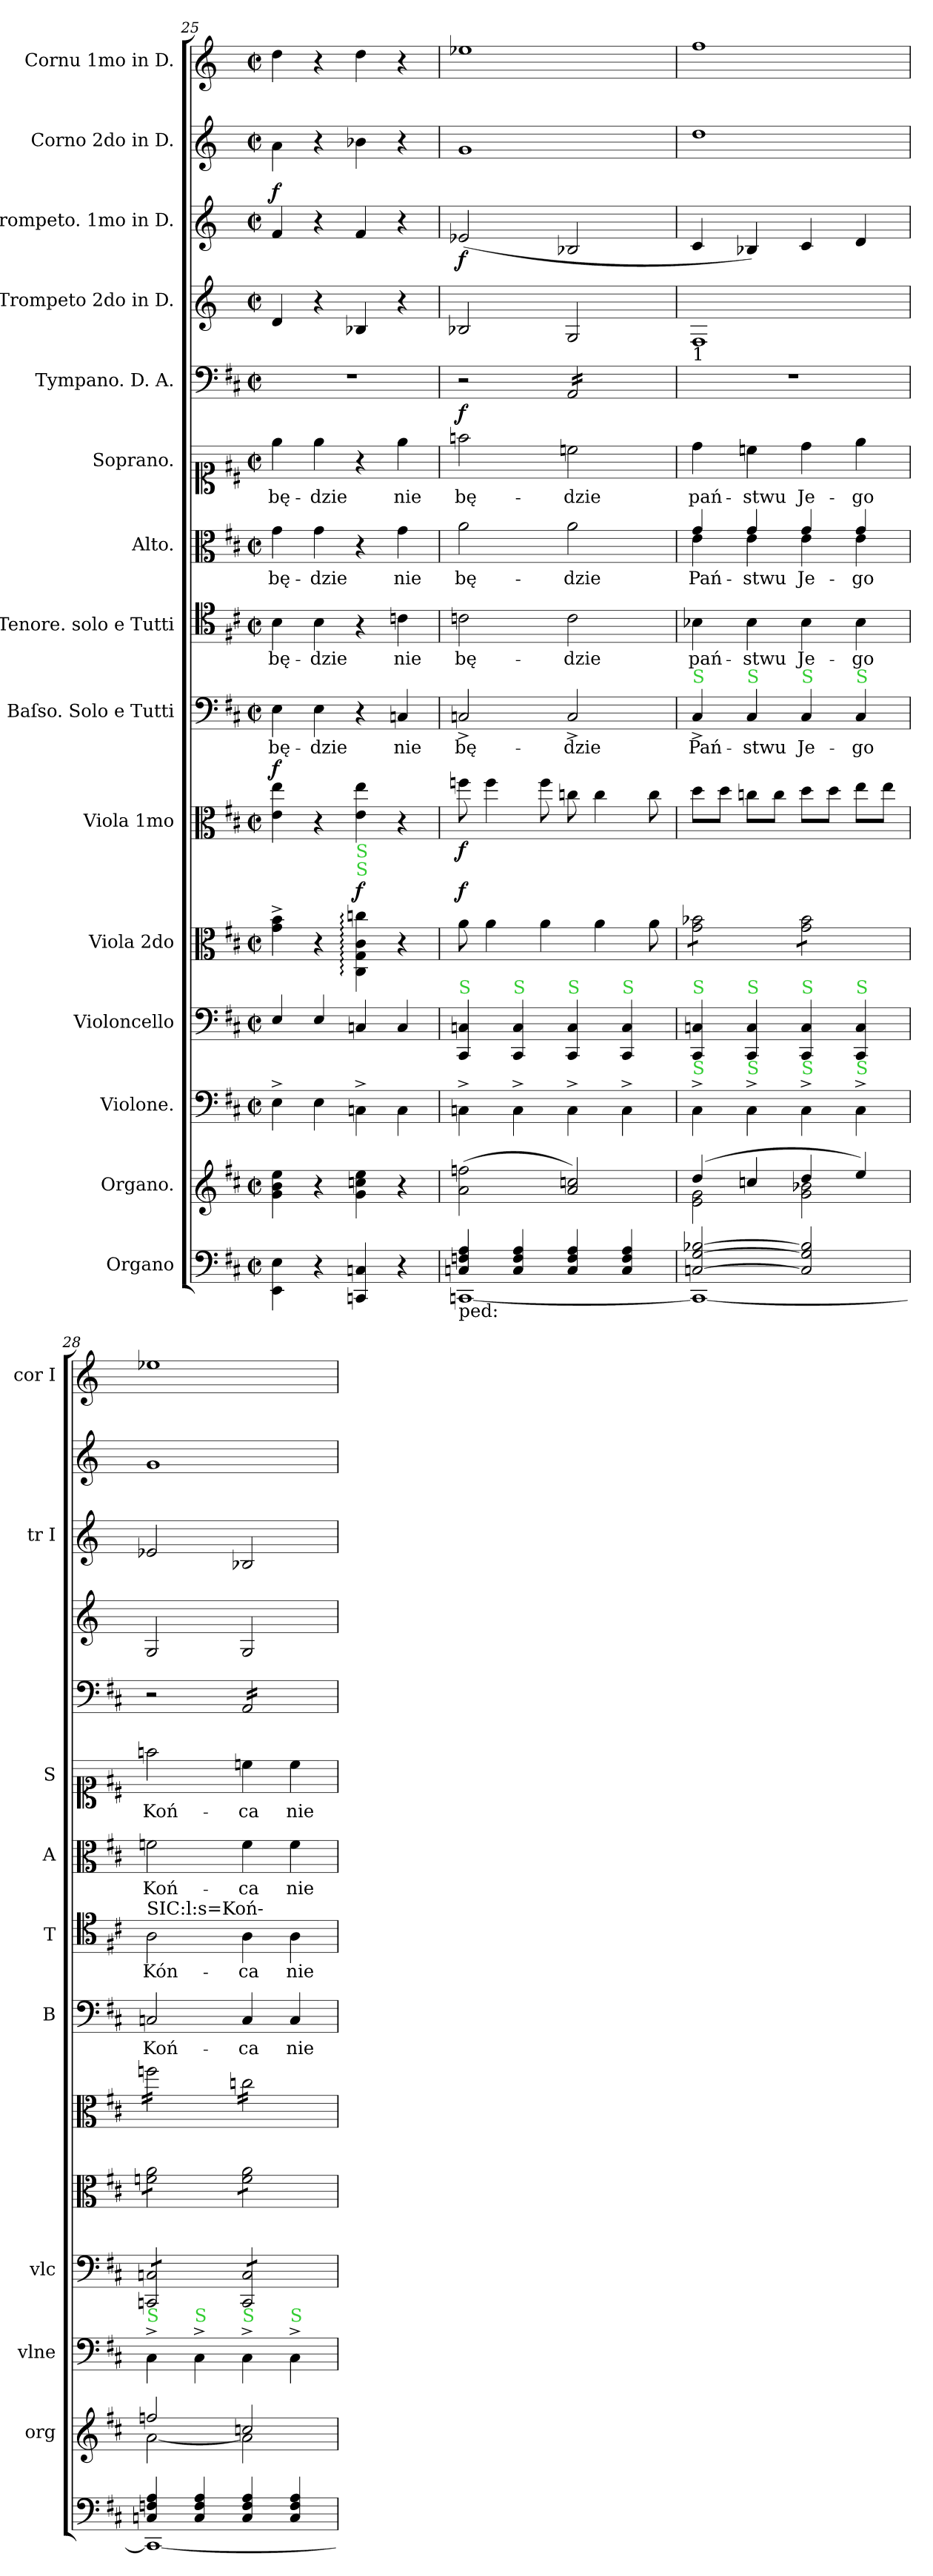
**kern	**kern	**kern	**kern	**kern	**dynam	**kern	**dynam	**kern	**text	**kern	**text	**kern	**text	**kern	**text	**dynam	**kern	**kern	**kern	**dynam	**kern	**kern
*part15	*part14	*part13	*part12	*part11	*part11	*part10	*part10	*part9	*part9	*part8	*part8	*part7	*part7	*part6	*part6	*part6	*part5	*part4	*part3	*part3	*part2	*part1
*staff15	*staff14	*staff13	*staff12	*staff11	*staff11	*staff10	*staff10	*staff9	*staff9	*staff8	*staff8	*staff7	*staff7	*staff6	*staff6	*staff6	*staff5	*staff4	*staff3	*staff3	*staff2	*staff1
*I"Organo	*I"Organo.	*I"Violone.	*I"Violoncello	*I"Viola 2do	*	*I"Viola 1mo	*	*I"Baſso. Solo e Tutti	*	*I"Tenore. solo e Tutti	*	*I"Alto.	*	*I"Soprano.	*	*	*I"Tympano. D. A.	*I"Trompeto 2do in D.	*I"Trompeto. 1mo in D.	*	*I"Corno 2do in D.	*I"Cornu 1mo in D.
*	*I'org	*I'vlne	*I'vlc	*	*	*	*	*I'B	*	*I'T	*	*I'A	*	*I'S	*	*	*	*	*I'tr I	*	*	*I'cor I
*clefF4	*clefG2	*clefF4	*clefF4	*clefC3	*	*clefC3	*	*clefF4	*	*clefC4	*	*clefC3	*	*clefC1	*	*	*clefF4	*clefG2	*clefG2	*	*clefG2	*clefG2
*	*	*	*	*	*	*	*	*	*	*	*	*	*	*	*	*	*	*ITrd-1c-2	*ITrd-1c-2	*	*ITrd6c10	*ITrd6c10
*k[f#c#]	*k[f#c#]	*k[f#c#]	*k[f#c#]	*k[f#c#]	*	*k[f#c#]	*	*k[f#c#]	*	*k[f#c#]	*	*k[f#c#]	*	*k[f#c#]	*	*	*k[f#c#]	*k[f#c#]	*k[f#c#]	*	*k[f#c#]	*k[f#c#]
*M4/4	*M4/4	*M4/4	*M4/4	*M4/4	*	*M4/4	*	*M4/4	*	*M4/4	*	*M4/4	*	*M4/4	*	*	*M4/4	*M4/4	*M4/4	*	*M4/4	*M4/4
*met(c|)	*met(c|)	*met(c|)	*met(c|)	*met(c|)	*	*met(c|)	*	*met(c|)	*	*met(c|)	*	*met(c|)	*	*met(c|)	*	*	*met(c|)	*met(c|)	*met(c|)	*	*met(c|)	*met(c|)
=25	=25	=25	=25	=25	=25	=25	=25	=25	=25	=25	=25	=25	=25	=25	=25	=25	=25	=25	=25	=25	=25	=25
!	!	!	!	!	!	!	!LO:DY:a	!	!	!	!	!	!	!	!	!	!	!	!	!LO:DY:a	!	!
4EE\ 4E\	4g\ 4b\ 4ee\	4E^\	4E/	4g^\ 4b^\	.	4e\ 4ee\	f	4E\	bę-	4B\	bę-	4g\	bę-	4ee\	bę-	.	1r	4e/	4g/	f	4B\	4e\
4r	4r	4E\	4E/	4r	.	4r	.	4E\	-dzie	4B\	-dzie	4g\	-dzie	4ee\	-dzie	.	.	4r	4r	.	4r	4r
!	!	!	!	!LO:TX:a:color=limegreen:t=S	!	!	!	!	!	!	!	!	!	!	!	!	!	!	!	!	!	!
!	!	!	!	!LO:TX:a:color=limegreen:t=S	!	!	!	!	!	!	!	!	!	!	!	!	!	!	!	!	!	!
!	!	!	!	!	!LO:DY:a	!	!	!	!	!	!	!	!	!	!	!	!	!	!	!	!	!
4CCn/ 4Cn/	4g\ 4ccn\ 4ee\	4Cn^\	4Cn/	4C#:\ 4G:\ 4c#:\ 4ccn:\	f	4e\ 4ee\	.	4r	.	4r	.	4r	.	4r	.	.	.	4cn/	4g/	.	4cn\	4e\
4r	4r	4C\	4C/	4r	.	4r	.	4Cn/	nie	4cn\	nie	4g\	nie	4ee\	nie	.	.	4r	4r	.	4r	4r
=26	=26	=26	=26	=26	=26	=26	=26	=26	=26	=26	=26	=26	=26	=26	=26	=26	=26	=26	=26	=26	=26	=26
*^	*	*	*	*	*	*	*	*	*	*	*	*	*	*	*	*	*	*	*	*	*	*
!	!	!	!	!LO:TX:a:color=limegreen:t=S	!	!	!	!	!	!	!	!	!	!	!	!	!	!	!	!	!	!	!
!LO:TX:b:t=ped&colon;	!	!	!	!	!	!	!	!	!	!	!	!	!	!	!	!	!	!	!	!	!	!	!
!	!	!	!	!	!	!LO:DY:a	!	!	!	!	!	!	!	!	!	!	!LO:DY:a	!	!	!	!	!	!
4Cn/ 4Fn/ 4A/	[1CCn	(2a\ 2ffn\	4Cn^\	4CC#/ 4Cn/	8a\	f	8ffn\	f	2Cn^/	bę-	2cn\	bę-	2a\	bę-	2ffn\	bę-	f	2r	2cn/	(2fn/	f	1A	1fn
.	.	.	.	.	4a\	.	4ff\	.	.	.	.	.	.	.	.	.	.	.	.	.	.	.	.
!	!	!	!	!LO:TX:a:color=limegreen:t=S	!	!	!	!	!	!	!	!	!	!	!	!	!	!	!	!	!	!	!
4C/ 4F/ 4A/	.	.	4C^\	4CC#/ 4C/	.	.	.	.	.	.	.	.	.	.	.	.	.	.	.	.	.	.	.
.	.	.	.	.	4a\	.	8ff\	.	.	.	.	.	.	.	.	.	.	.	.	.	.	.	.
!	!	!	!	!LO:TX:a:color=limegreen:t=S	!	!	!	!	!	!	!	!	!	!	!	!	!	!	!	!	!	!	!
*	*	*	*	*	*	*	*	*	*	*	*	*	*	*	*	*	*	*tremolo	*	*	*	*	*
4C/ 4F/ 4A/	.	2a/ 2ccn/)	4C^\	4CC#/ 4C/	.	.	8ccn\	.	2C^/	-dzie	2c\	-dzie	2a\	-dzie	2ccn\	-dzie	.	16AA/LL	2A/	2cn/	.	.	.
.	.	.	.	.	.	.	.	.	.	.	.	.	.	.	.	.	.	16AA/	.	.	.	.	.
.	.	.	.	.	4a\	.	4cc\	.	.	.	.	.	.	.	.	.	.	16AA/	.	.	.	.	.
.	.	.	.	.	.	.	.	.	.	.	.	.	.	.	.	.	.	16AA/	.	.	.	.	.
!	!	!	!	!LO:TX:a:color=limegreen:t=S	!	!	!	!	!	!	!	!	!	!	!	!	!	!	!	!	!	!	!
4C/ 4F/ 4A/	.	.	4C^\	4CC#/ 4C/	.	.	.	.	.	.	.	.	.	.	.	.	.	16AA/	.	.	.	.	.
.	.	.	.	.	.	.	.	.	.	.	.	.	.	.	.	.	.	16AA/	.	.	.	.	.
.	.	.	.	.	8a\	.	8cc\	.	.	.	.	.	.	.	.	.	.	16AA/	.	.	.	.	.
.	.	.	.	.	.	.	.	.	.	.	.	.	.	.	.	.	.	16AA/JJ	.	.	.	.	.
=27	=27	=27	=27	=27	=27	=27	=27	=27	=27	=27	=27	=27	=27	=27	=27	=27	=27	=27	=27	=27	=27	=27	=27
*	*	*^	*	*	*	*	*	*	*	*	*	*	*^	*	*	*	*	*	*	*	*	*	*
!	!	!	!	!	!	!	!	!	!	!	!	!	!	!	!	!	!	!	!	!LO:TX:a:t=1	!	!	!	!	!
!	!	!	!	!	!	!	!	!	!	!LO:TX:a:color=limegreen:t=S	!	!	!	!	!	!	!	!	!	!	!	!	!	!	!
!	!	!	!	!	!LO:TX:a:color=limegreen:t=S	!	!	!	!	!	!	!	!	!	!	!	!	!	!	!	!	!	!	!	!
!	!	!	!	!LO:TX:a:color=limegreen:t=S	!	!	!	!	!	!	!	!	!	!	!	!	!	!	!	!	!	!	!	!	!
*	*	*	*	*	*	*tremolo	*	*	*	*	*	*	*	*	*	*	*	*	*	*	*	*	*	*	*
[2Cn/ [2G/ [2B-X/	1CCn_	(4dd/	2e\ 2g\	4C#^\	4CC#/ 4Cn/	8g\ 8b-X\L	.	8dd\L	.	4C#^/	Pań-	4B-X\	pań-	4g/	4e\	Pań-	4dd\	pań-	.	1r	1G	4d/	.	1e	1g
.	.	.	.	.	.	8g\ 8b-X\	.	8dd\J	.	.	.	.	.	.	.	.	.	.	.	.	.	.	.	.	.
!	!	!	!	!	!	!	!	!	!	!LO:TX:a:color=limegreen:t=S	!	!	!	!	!	!	!	!	!	!	!	!	!	!	!
!	!	!	!	!	!LO:TX:a:color=limegreen:t=S	!	!	!	!	!	!	!	!	!	!	!	!	!	!	!	!	!	!	!	!
!	!	!	!	!LO:TX:a:color=limegreen:t=S	!	!	!	!	!	!	!	!	!	!	!	!	!	!	!	!	!	!	!	!	!
.	.	4ccn/	.	4C#^\	4CC#/ 4C/	8g\ 8b-X\	.	8ccn\L	.	4C#/	-stwu	4B-\	-stwu	4g/	4e\	-stwu	4ccn\	-stwu	.	.	.	4cn/)	.	.	.
.	.	.	.	.	.	8g\ 8b-X\J	.	8cc\J	.	.	.	.	.	.	.	.	.	.	.	.	.	.	.	.	.
!	!	!	!	!	!	!	!	!	!	!LO:TX:a:color=limegreen:t=S	!	!	!	!	!	!	!	!	!	!	!	!	!	!	!
!	!	!	!	!	!LO:TX:a:color=limegreen:t=S	!	!	!	!	!	!	!	!	!	!	!	!	!	!	!	!	!	!	!	!
!	!	!	!	!LO:TX:a:color=limegreen:t=S	!	!	!	!	!	!	!	!	!	!	!	!	!	!	!	!	!	!	!	!	!
2C]/ 2G]/ 2B-]/	.	4dd/	2g\ 2b-X\	4C#^\	4CC#/ 4C/	8g\ 8b-\L	.	8dd\L	.	4C#/	Je-	4B-\	Je-	4g/	4e\	Je-	4dd\	Je-	.	.	.	4d/	.	.	.
.	.	.	.	.	.	8g\ 8b-\	.	8dd\J	.	.	.	.	.	.	.	.	.	.	.	.	.	.	.	.	.
!	!	!	!	!	!	!	!	!	!	!LO:TX:a:color=limegreen:t=S	!	!	!	!	!	!	!	!	!	!	!	!	!	!	!
!	!	!	!	!	!LO:TX:a:color=limegreen:t=S	!	!	!	!	!	!	!	!	!	!	!	!	!	!	!	!	!	!	!	!
!	!	!	!	!LO:TX:a:color=limegreen:t=S	!	!	!	!	!	!	!	!	!	!	!	!	!	!	!	!	!	!	!	!	!
.	.	4ee/)	.	4C#^\	4CC#/ 4C/	8g\ 8b-\	.	8ee\L	.	4C#/	-go	4B-\	-go	4g/	4e\	-go	4ee\	-go	.	.	.	4e/	.	.	.
.	.	.	.	.	.	8g\ 8b-\J	.	8ee\J	.	.	.	.	.	.	.	.	.	.	.	.	.	.	.	.	.
*	*	*	*	*	*	*	*	*	*	*	*	*	*	*v	*v	*	*	*	*	*	*	*	*	*	*
=28	=28	=28	=28	=28	=28	=28	=28	=28	=28	=28	=28	=28	=28	=28	=28	=28	=28	=28	=28	=28	=28	=28	=28	=28
!	!	!	!	!	!	!	!	!	!	!	!	!LO:TX:a:t=SIC&colon;l&colon;s=Koń-	!	!	!	!	!	!	!	!	!	!	!	!
!	!	!	!	!LO:TX:a:color=limegreen:t=S	!	!	!	!	!	!	!	!	!	!	!	!	!	!	!	!	!	!	!	!
*	*	*	*	*	*tremolo	*	*	*	*	*	*	*	*	*	*	*	*	*	*	*	*	*	*	*
*	*	*	*	*	*	*	*	*tremolo	*	*	*	*	*	*	*	*	*	*	*	*	*	*	*	*
4Cn/ 4Fn/ 4A/	1CCn_	2ffn/	[2a\	4C#^\	8CCn/ 8Cn/L	8fn\ 8a\L	.	16ffn\LL	.	2Cn/	Koń-	2A\	Kón-	2fn\	Koń-	2ffn\	Koń-	.	2r	2A/	2fn/	.	1A	1fn
.	.	.	.	.	.	.	.	16ffn\	.	.	.	.	.	.	.	.	.	.	.	.	.	.	.	.
.	.	.	.	.	8CCn/ 8Cn/	8fn\ 8a\	.	16ffn\	.	.	.	.	.	.	.	.	.	.	.	.	.	.	.	.
.	.	.	.	.	.	.	.	16ffn\	.	.	.	.	.	.	.	.	.	.	.	.	.	.	.	.
!	!	!	!	!LO:TX:a:color=limegreen:t=S	!	!	!	!	!	!	!	!	!	!	!	!	!	!	!	!	!	!	!	!
4C/ 4F/ 4A/	.	.	.	4C#^\	8CCn/ 8Cn/	8fn\ 8a\	.	16ffn\	.	.	.	.	.	.	.	.	.	.	.	.	.	.	.	.
.	.	.	.	.	.	.	.	16ffn\	.	.	.	.	.	.	.	.	.	.	.	.	.	.	.	.
.	.	.	.	.	8CCn/ 8Cn/J	8fn\ 8a\J	.	16ffn\	.	.	.	.	.	.	.	.	.	.	.	.	.	.	.	.
.	.	.	.	.	.	.	.	16ffn\JJ	.	.	.	.	.	.	.	.	.	.	.	.	.	.	.	.
!	!	!	!	!LO:TX:a:color=limegreen:t=S	!	!	!	!	!	!	!	!	!	!	!	!	!	!	!	!	!	!	!	!
4C/ 4F/ 4A/	.	2ccn/	2a\]	4C#^\	8CC/ 8C/L	8f\ 8a\L	.	16ccn\LL	.	4C/	-ca	4A\	-ca	4f\	-ca	4ccn\	-ca	.	16AA/LL	2A/	2cn/	.	.	.
.	.	.	.	.	.	.	.	16ccn\	.	.	.	.	.	.	.	.	.	.	16AA/	.	.	.	.	.
.	.	.	.	.	8CC/ 8C/	8f\ 8a\	.	16ccn\	.	.	.	.	.	.	.	.	.	.	16AA/	.	.	.	.	.
.	.	.	.	.	.	.	.	16ccn\	.	.	.	.	.	.	.	.	.	.	16AA/	.	.	.	.	.
!	!	!	!	!LO:TX:a:color=limegreen:t=S	!	!	!	!	!	!	!	!	!	!	!	!	!	!	!	!	!	!	!	!
4C/ 4F/ 4A/	.	.	.	4C#^\	8CC/ 8C/	8f\ 8a\	.	16ccn\	.	4C/	nie	4A\	nie	4f\	nie	4cc\	nie	.	16AA/	.	.	.	.	.
.	.	.	.	.	.	.	.	16ccn\	.	.	.	.	.	.	.	.	.	.	16AA/	.	.	.	.	.
.	.	.	.	.	8CC/ 8C/J	8f\ 8a\J	.	16ccn\	.	.	.	.	.	.	.	.	.	.	16AA/	.	.	.	.	.
*	*	*	*	*	*	*Xtremolo	*	*	*	*	*	*	*	*	*	*	*	*	*	*	*	*	*	*
*	*	*	*	*	*Xtremolo	*	*	*	*	*	*	*	*	*	*	*	*	*	*	*	*	*	*	*
.	.	.	.	.	.	.	.	16ccn\JJ	.	.	.	.	.	.	.	.	.	.	16AA/JJ	.	.	.	.	.
*	*	*	*	*	*	*	*	*	*	*	*	*	*	*	*	*	*	*	*Xtremolo	*	*	*	*	*
*	*	*	*	*	*	*	*	*Xtremolo	*	*	*	*	*	*	*	*	*	*	*	*	*	*	*	*
*v	*v	*	*	*	*	*	*	*	*	*	*	*	*	*	*	*	*	*	*	*	*	*	*	*
*	*v	*v	*	*	*	*	*	*	*	*	*	*	*	*	*	*	*	*	*	*	*	*	*
=	=	=	=	=	=	=	=	=	=	=	=	=	=	=	=	=	=	=	=	=	=	=
*-	*-	*-	*-	*-	*-	*-	*-	*-	*-	*-	*-	*-	*-	*-	*-	*-	*-	*-	*-	*-	*-	*-
